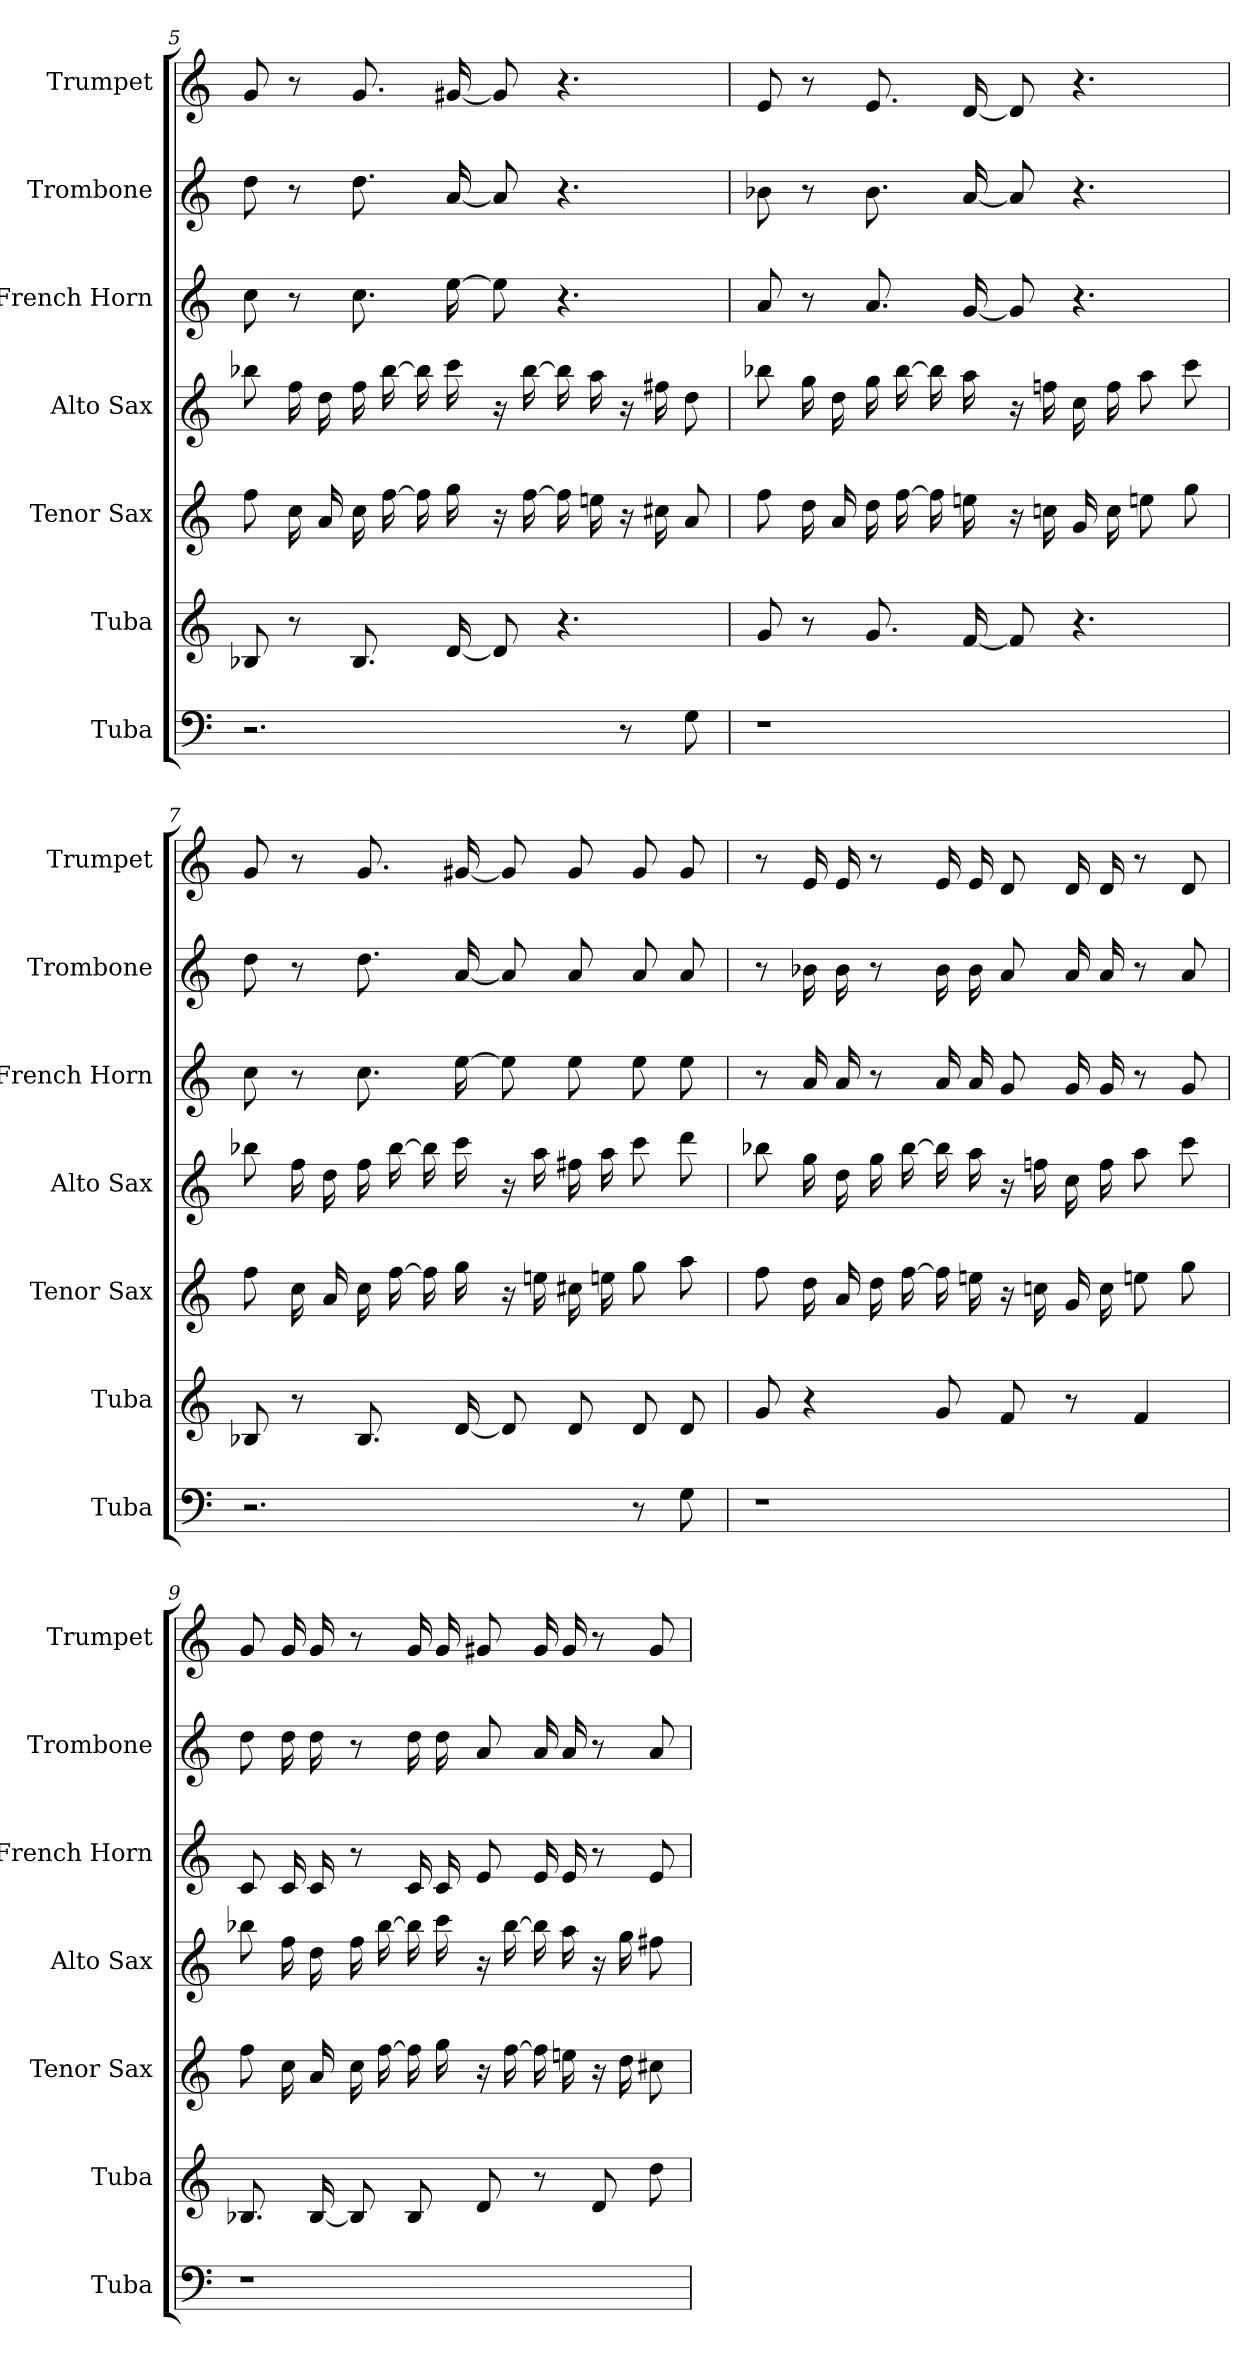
**kern	**kern	**kern	**kern	**kern	**kern	**kern
*part7	*part6	*part5	*part4	*part3	*part2	*part1
*staff7	*staff6	*staff5	*staff4	*staff3	*staff2	*staff1
*I"Tuba	*I"Tuba	*I"Tenor Sax	*I"Alto Sax	*I"French Horn	*I"Trombone	*I"Trumpet
*I'Tuba	*I'Tuba	*I'Tenor Sax	*I'Alto Sax	*I'French Horn	*I'Trombone	*I'Trumpet
*clefF4	*clefG2	*clefG2	*clefG2	*clefG2	*clefG2	*clefG2
*ITrd8c14	*ITrd15c26	*ITrd8c14	*ITrd8c14	*ITrd4c7	*ITrd8c14	*ITrd1c2
=5	=5	=5	=5	=5	=5	=5
2.r	8BBB-	8f	8b-	8f	8d	8f
.	8r	16c	16f	8r	8r	8r
.	.	16A	16d	.	.	.
.	8.BBB-	16c	16f	8.f	8.d	8.f
.	.	[16f	[16b-	.	.	.
.	.	16f]	16b-]	.	.	.
.	[16DD	16g	16cc	[16a	[16A	[16f#X
.	8DD]	16r	16r	8a]	8A]	8f#]
.	.	[16f	[16b-	.	.	.
.	4.r	16f]	16b-]	4.r	4.r	4.r
.	.	16en	16a	.	.	.
8r	.	16r	16r	.	.	.
.	.	16c#X	16f#X	.	.	.
8GG	.	8A	8d	.	.	.
=6	=6	=6	=6	=6	=6	=6
1r	8GG	8f	8b-	8d	8B-	8d
.	8r	16d	16g	8r	8r	8r
.	.	16A	16d	.	.	.
.	8.GG	16d	16g	8.d	8.B-	8.d
.	.	[16f	[16b-	.	.	.
.	.	16f]	16b-]	.	.	.
.	[16FF	16en	16a	[16c	[16A	[16c
.	8FF]	16r	16r	8c]	8A]	8c]
.	.	16cn	16fn	.	.	.
.	4.r	16G	16c	4.r	4.r	4.r
.	.	16c	16f	.	.	.
.	.	8en	8a	.	.	.
.	.	8g	8cc	.	.	.
=7	=7	=7	=7	=7	=7	=7
2.r	8BBB-	8f	8b-	8f	8d	8f
.	8r	16c	16f	8r	8r	8r
.	.	16A	16d	.	.	.
.	8.BBB-	16c	16f	8.f	8.d	8.f
.	.	[16f	[16b-	.	.	.
.	.	16f]	16b-]	.	.	.
.	[16DD	16g	16cc	[16a	[16A	[16f#X
.	8DD]	16r	16r	8a]	8A]	8f#]
.	.	16en	16a	.	.	.
.	8DD	16c#X	16f#X	8a	8A	8f#
.	.	16en	16a	.	.	.
8r	8DD	8g	8cc	8a	8A	8f#
8GG	8DD	8a	8dd	8a	8A	8f#
=8	=8	=8	=8	=8	=8	=8
1r	8GG	8f	8b-	8r	8r	8r
.	4r	16d	16g	16d	16B-	16d
.	.	16A	16d	16d	16B-	16d
.	.	16d	16g	8r	8r	8r
.	.	[16f	[16b-	.	.	.
.	8GG	16f]	16b-]	16d	16B-	16d
.	.	16en	16a	16d	16B-	16d
.	8FF	16r	16r	8c	8A	8c
.	.	16cn	16fn	.	.	.
.	8r	16G	16c	16c	16A	16c
.	.	16c	16f	16c	16A	16c
.	4FF	8en	8a	8r	8r	8r
.	.	8g	8cc	8c	8A	8c
=9	=9	=9	=9	=9	=9	=9
1r	8.BBB-	8f	8b-	8F	8d	8f
.	.	16c	16f	16F	16d	16f
.	[16BBB-	16A	16d	16F	16d	16f
.	8BBB-]	16c	16f	8r	8r	8r
.	.	[16f	[16b-	.	.	.
.	8BBB-	16f]	16b-]	16F	16d	16f
.	.	16g	16cc	16F	16d	16f
.	8DD	16r	16r	8A	8A	8f#X
.	.	[16f	[16b-	.	.	.
.	8r	16f]	16b-]	16A	16A	16f#
.	.	16en	16a	16A	16A	16f#
.	8DD	16r	16r	8r	8r	8r
.	.	16d	16g	.	.	.
.	8D	8c#X	8f#X	8A	8A	8f#
=	=	=	=	=	=	=
*-	*-	*-	*-	*-	*-	*-
